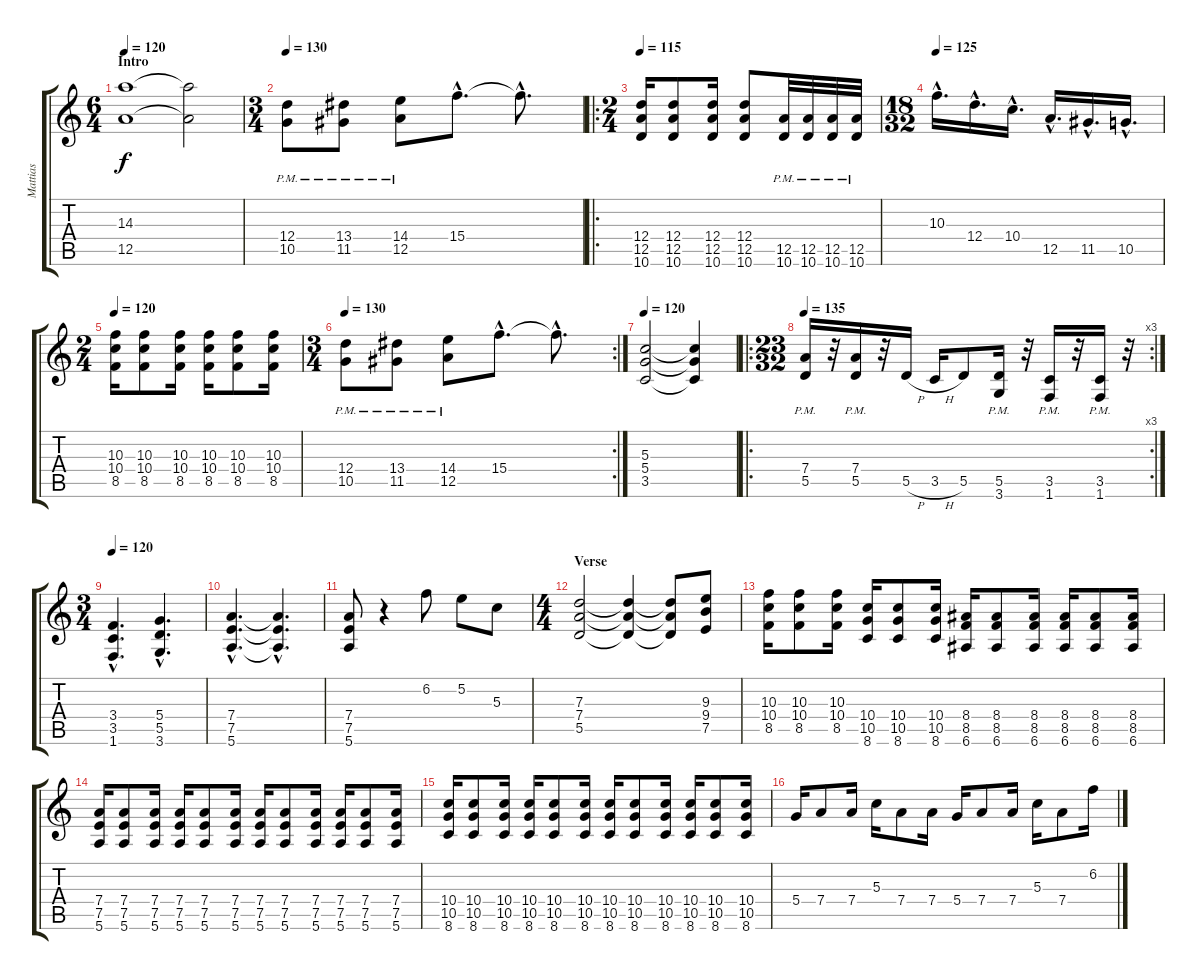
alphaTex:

\track ("Mattias" "Mattias") {instrument overdrivenguitar}
\staff {score tabs}
\tuning (E4 B3 G3 D3 A2 E2) {hide}
\ts (6 4)
\section ("" "Intro")
\tempo 120
\clef g2
\ks c
(14.3 12.5).1{dy f instrument overdrivenguitar} (14.3{t} 12.5{t}).2 |
\ts (3 4)
\tempo 130
(12.4{pm} 10.5{pm}).8 (13.4{pm} 11.5{pm}).8 (14.4{pm} 12.5{pm}).8 15.4{hac}.8{d} 15.4{hac t}.8{d} |
\ro
\ts (2 4)
\tempo 115
(12.4 12.5 10.6).16 (12.4 12.5 10.6).8 (12.4 12.5 10.6).16 (12.4 12.5 10.6).8 (12.5{pm} 10.6{pm}).32 (12.5{pm} 10.6{pm}).32 (12.5{pm} 10.6{pm}).32 (12.5{pm} 10.6{pm}).32 |
\ts (18 32)
\tempo 125
10.3{hac}.16{d} 12.4{hac}.16{d} 10.4{hac}.16{d} 12.5{hac}.16{d} 11.5{hac}.16{d} 10.5{hac}.16{d} |
\ts (2 4)
\tempo 120
(10.3 10.4 8.5).16 (10.3 10.4 8.5).8 (10.3 10.4 8.5).16 (10.3 10.4 8.5).16 (10.3 10.4 8.5).8 (10.3 10.4 8.5).16 |
\rc 2
\ts (3 4)
\tempo 130
(12.4{pm} 10.5{pm}).8 (13.4{pm} 11.5{pm}).8 (14.4{pm} 12.5{pm}).8 15.4{hac}.8{d} 15.4{hac t}.8{d} |
\tempo 120
(5.3 5.4 3.5).2 (5.3{t} 5.4{t} 3.5{t}).4 |
\ro
\rc 3
\ts (23 32)
\tempo 135
(7.4{pm} 5.5{pm}).16 r.32 (7.4{pm} 5.5{pm}).16 r.32 5.5{h}.16 3.5{h}.16 5.5.8 (5.5{pm} 3.6{pm}).16 r.32 (3.5{pm} 1.6{pm}).16 r.32 (3.5{pm} 1.6{pm}).16 r.32 |
\ts (3 4)
\tempo 120
(3.4{hac} 3.5{hac} 1.6{hac}).4{d} (5.4{hac} 5.5{hac} 3.6{hac}).4{d} |
(7.4{hac} 7.5{hac} 5.6{hac}).4{d} (7.4{hac t} 7.5{hac t} 5.6{hac t}).4{d} |
(7.4 7.5 5.6).8 r.4 6.2.8 5.2.8 5.3.8 |
\ts (4 4)
\section ("" "Verse")
(7.3 7.4 5.5).2 (7.3{t} 7.4{t} 5.5{t}).4 (7.3{t} 7.4{t} 5.5{t}).8 (9.3 9.4 7.5).8 |
(10.3 10.4 8.5).16 (10.3 10.4 8.5).8 (10.3 10.4 8.5).16 (10.4 10.5 8.6).16 (10.4 10.5 8.6).8 (10.4 10.5 8.6).16 (8.4 8.5 6.6).16 (8.4 8.5 6.6).8 (8.4 8.5 6.6).16 (8.4 8.5 6.6).16 (8.4 8.5 6.6).8 (8.4 8.5 6.6).16 |
(7.4 7.5 5.6).16 (7.4 7.5 5.6).8 (7.4 7.5 5.6).16 (7.4 7.5 5.6).16 (7.4 7.5 5.6).8 (7.4 7.5 5.6).16 (7.4 7.5 5.6).16 (7.4 7.5 5.6).8 (7.4 7.5 5.6).16 (7.4 7.5 5.6).16 (7.4 7.5 5.6).8 (7.4 7.5 5.6).16 |
(10.4 10.5 8.6).16 (10.4 10.5 8.6).8 (10.4 10.5 8.6).16 (10.4 10.5 8.6).16 (10.4 10.5 8.6).8 (10.4 10.5 8.6).16 (10.4 10.5 8.6).16 (10.4 10.5 8.6).8 (10.4 10.5 8.6).16 (10.4 10.5 8.6).16 (10.4 10.5 8.6).8 (10.4 10.5 8.6).16 |
5.4.16 7.4.8 7.4.16 5.3.16 7.4.8 7.4.16 5.4.16 7.4.8 7.4.16 5.3.16 7.4.8 6.2.16
